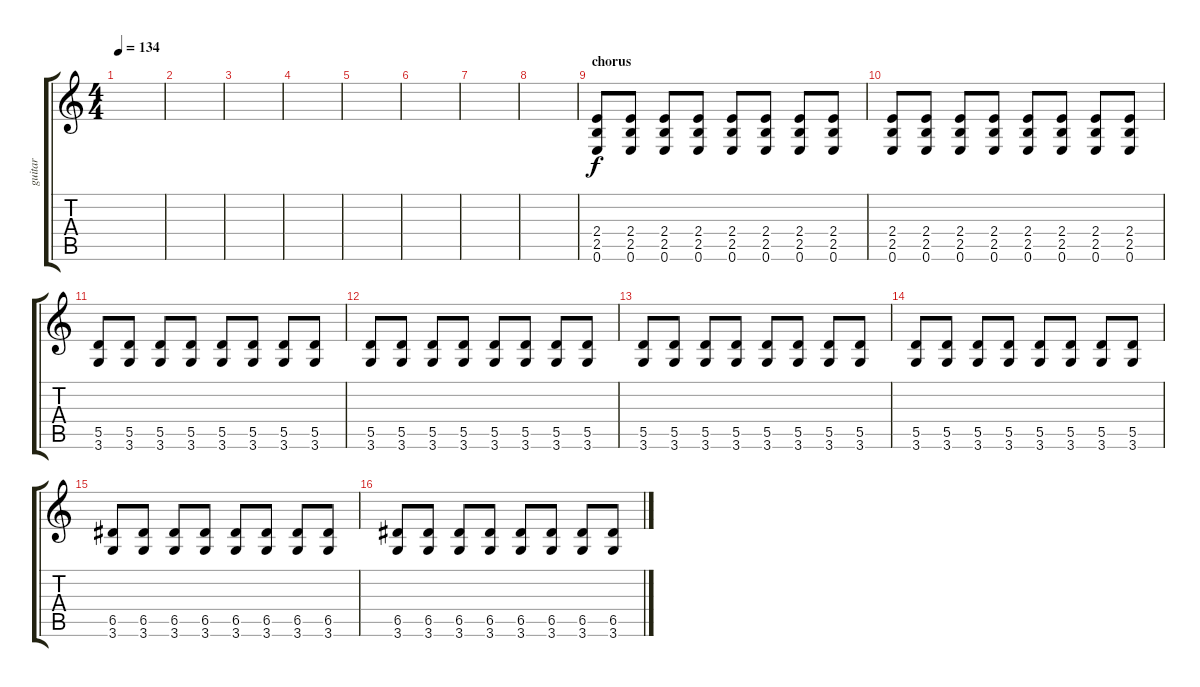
\track ("guitar" "guitar") {instrument overdrivenguitar}
\staff {score tabs}
\tuning (E4 B3 G3 D3 A2 E2) {hide}
\ts (4 4)
\section ("" "")
\tempo 134
\clef g2
\ks c
|
|
|
|
\section ("" "")
|
|
|
|
\section ("" "chorus")
(2.4 2.5 0.6).8 (2.4 2.5 0.6).8 (2.4 2.5 0.6).8 (2.4 2.5 0.6).8 (2.4 2.5 0.6).8 (2.4 2.5 0.6).8 (2.4 2.5 0.6).8 (2.4 2.5 0.6).8 |
(2.4 2.5 0.6).8 (2.4 2.5 0.6).8 (2.4 2.5 0.6).8 (2.4 2.5 0.6).8 (2.4 2.5 0.6).8 (2.4 2.5 0.6).8 (2.4 2.5 0.6).8 (2.4 2.5 0.6).8 |
(5.5 3.6).8 (5.5 3.6).8 (5.5 3.6).8 (5.5 3.6).8 (5.5 3.6).8 (5.5 3.6).8 (5.5 3.6).8 (5.5 3.6).8 |
(5.5 3.6).8 (5.5 3.6).8 (5.5 3.6).8 (5.5 3.6).8 (5.5 3.6).8 (5.5 3.6).8 (5.5 3.6).8 (5.5 3.6).8 |
(5.5 3.6).8 (5.5 3.6).8 (5.5 3.6).8 (5.5 3.6).8 (5.5 3.6).8 (5.5 3.6).8 (5.5 3.6).8 (5.5 3.6).8 |
(5.5 3.6).8 (5.5 3.6).8 (5.5 3.6).8 (5.5 3.6).8 (5.5 3.6).8 (5.5 3.6).8 (5.5 3.6).8 (5.5 3.6).8 |
(6.5 3.6).8 (6.5 3.6).8 (6.5 3.6).8 (6.5 3.6).8 (6.5 3.6).8 (6.5 3.6).8 (6.5 3.6).8 (6.5 3.6).8 |
(6.5 3.6).8 (6.5 3.6).8 (6.5 3.6).8 (6.5 3.6).8 (6.5 3.6).8 (6.5 3.6).8 (6.5 3.6).8 (6.5 3.6).8
